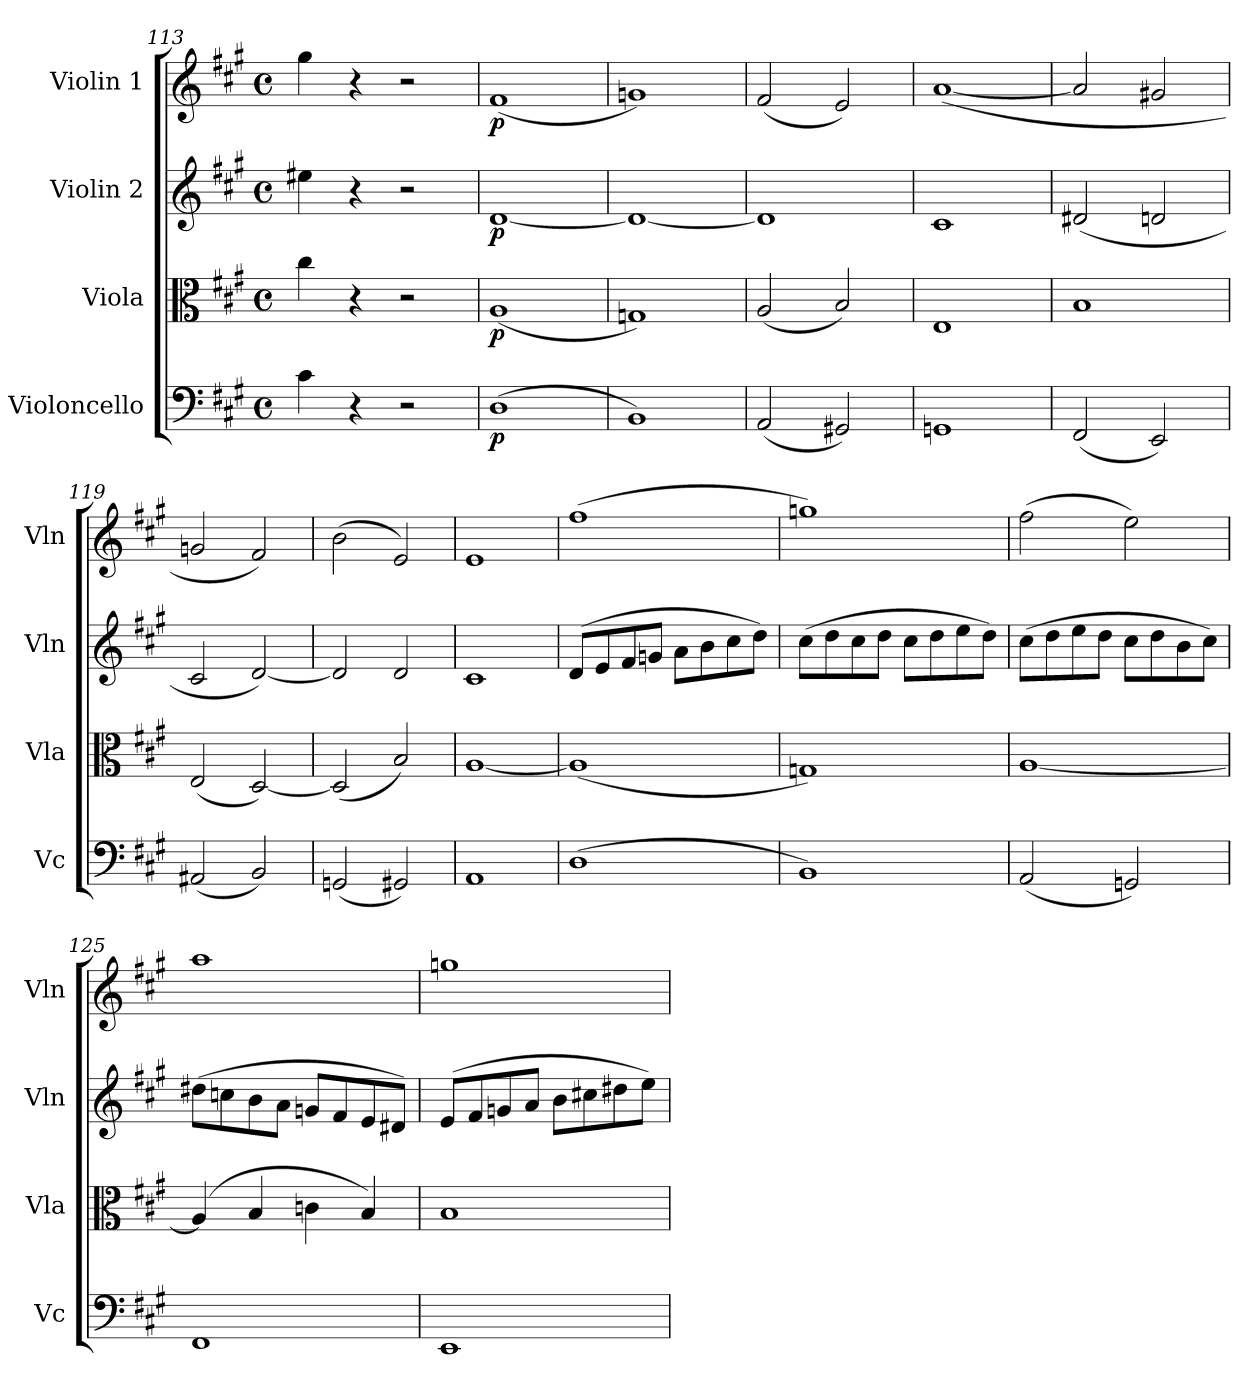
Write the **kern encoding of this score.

**kern	**dynam	**kern	**dynam	**kern	**dynam	**kern	**dynam
*part4	*part4	*part3	*part3	*part2	*part2	*part1	*part1
*staff4	*staff4	*staff3	*staff3	*staff2	*staff2	*staff1	*staff1
*I"Violoncello	*	*I"Viola	*	*I"Violin 2	*	*I"Violin 1	*
*I'Vc	*	*I'Vla	*	*I'Vln	*	*I'Vln	*
*clefF4	*	*clefC3	*	*clefG2	*	*clefG2	*
*k[f#c#g#]	*	*k[f#c#g#]	*	*k[f#c#g#]	*	*k[f#c#g#]	*
*M4/4	*	*M4/4	*	*M4/4	*	*M4/4	*
*met(c)	*	*met(c)	*	*met(c)	*	*met(c)	*
=113	=113	=113	=113	=113	=113	=113	=113
4c#\	.	4cc#\	.	4ee#X\	.	4gg#\	.
4r	.	4r	.	4r	.	4r	.
2r	.	2r	.	2r	.	2r	.
=114	=114	=114	=114	=114	=114	=114	=114
!	!LO:DY:b	!	!LO:DY:b	!	!LO:DY:b	!	!LO:DY:b
(1D	p	(1A	p	[1d	p	(1f#	p
=115	=115	=115	=115	=115	=115	=115	=115
1BB)	.	1Gn)	.	1d_	.	1gn)	.
=116	=116	=116	=116	=116	=116	=116	=116
(2AA/	.	(2A/	.	1d]	.	(2f#/	.
2GG#X/)	.	2B/)	.	.	.	2e/)	.
=117	=117	=117	=117	=117	=117	=117	=117
1GGn	.	1E	.	1c#	.	(<[1a	.
=118	=118	=118	=118	=118	=118	=118	=118
(2FF#/	.	1B	.	(<2d#X/	.	2a/]	.
2EE/)	.	.	.	2dn/	.	2g#X/	.
=119	=119	=119	=119	=119	=119	=119	=119
(2AA#X/	.	(2E/	.	2c#/	.	2gn/	.
2BB/)	.	[2D/)	.	[2d/)	.	2f#/)	.
=120	=120	=120	=120	=120	=120	=120	=120
(2GGn/	.	(2D/]	.	2d/]	.	(2b\	.
2GG#X/)	.	2B/)	.	2d/	.	2e/)	.
=121	=121	=121	=121	=121	=121	=121	=121
1AA	.	[1A	.	1c#	.	1e	.
=122	=122	=122	=122	=122	=122	=122	=122
(<1D	.	(1A]	.	(8d/L	.	(1ff#	.
.	.	.	.	8e/	.	.	.
.	.	.	.	8f#/	.	.	.
.	.	.	.	8gn/J	.	.	.
.	.	.	.	8a\L	.	.	.
.	.	.	.	8b\	.	.	.
.	.	.	.	8cc#\	.	.	.
.	.	.	.	8dd\J)	.	.	.
!!LO:LB:g=z
=123	=123	=123	=123	=123	=123	=123	=123
1BB)	.	1Gn)	.	(8cc#\L	.	1ggn)	.
.	.	.	.	8dd\	.	.	.
.	.	.	.	8cc#\	.	.	.
.	.	.	.	8dd\J	.	.	.
.	.	.	.	8cc#\L	.	.	.
.	.	.	.	8dd\	.	.	.
.	.	.	.	8ee\	.	.	.
.	.	.	.	8dd\J)	.	.	.
=124	=124	=124	=124	=124	=124	=124	=124
(2AA/	.	[1A	.	(8cc#\L	.	(2ff#\	.
.	.	.	.	8dd\	.	.	.
.	.	.	.	8ee\	.	.	.
.	.	.	.	8dd\J	.	.	.
2GGn/)	.	.	.	8cc#\L	.	2ee\)	.
.	.	.	.	8dd\	.	.	.
.	.	.	.	8b\	.	.	.
.	.	.	.	8cc#\J)	.	.	.
!!LO:PB:g=z
=125	=125	=125	=125	=125	=125	=125	=125
1FF#	.	(4A/]	.	(8dd#X\L	.	1aa	.
.	.	.	.	8ccn\	.	.	.
.	.	4B/	.	8b\	.	.	.
.	.	.	.	8a\J	.	.	.
.	.	4cn\	.	8gn/L	.	.	.
.	.	.	.	8f#/	.	.	.
.	.	4B/)	.	8e/	.	.	.
.	.	.	.	8d#X/J)	.	.	.
=126	=126	=126	=126	=126	=126	=126	=126
1EE	.	1B	.	(8e/L	.	1ggn	.
.	.	.	.	8f#/	.	.	.
.	.	.	.	8gn/	.	.	.
.	.	.	.	8a/J	.	.	.
.	.	.	.	8b\L	.	.	.
.	.	.	.	8cc#X\	.	.	.
.	.	.	.	8dd#X\	.	.	.
.	.	.	.	8ee\J)	.	.	.
=	=	=	=	=	=	=	=
*-	*-	*-	*-	*-	*-	*-	*-
